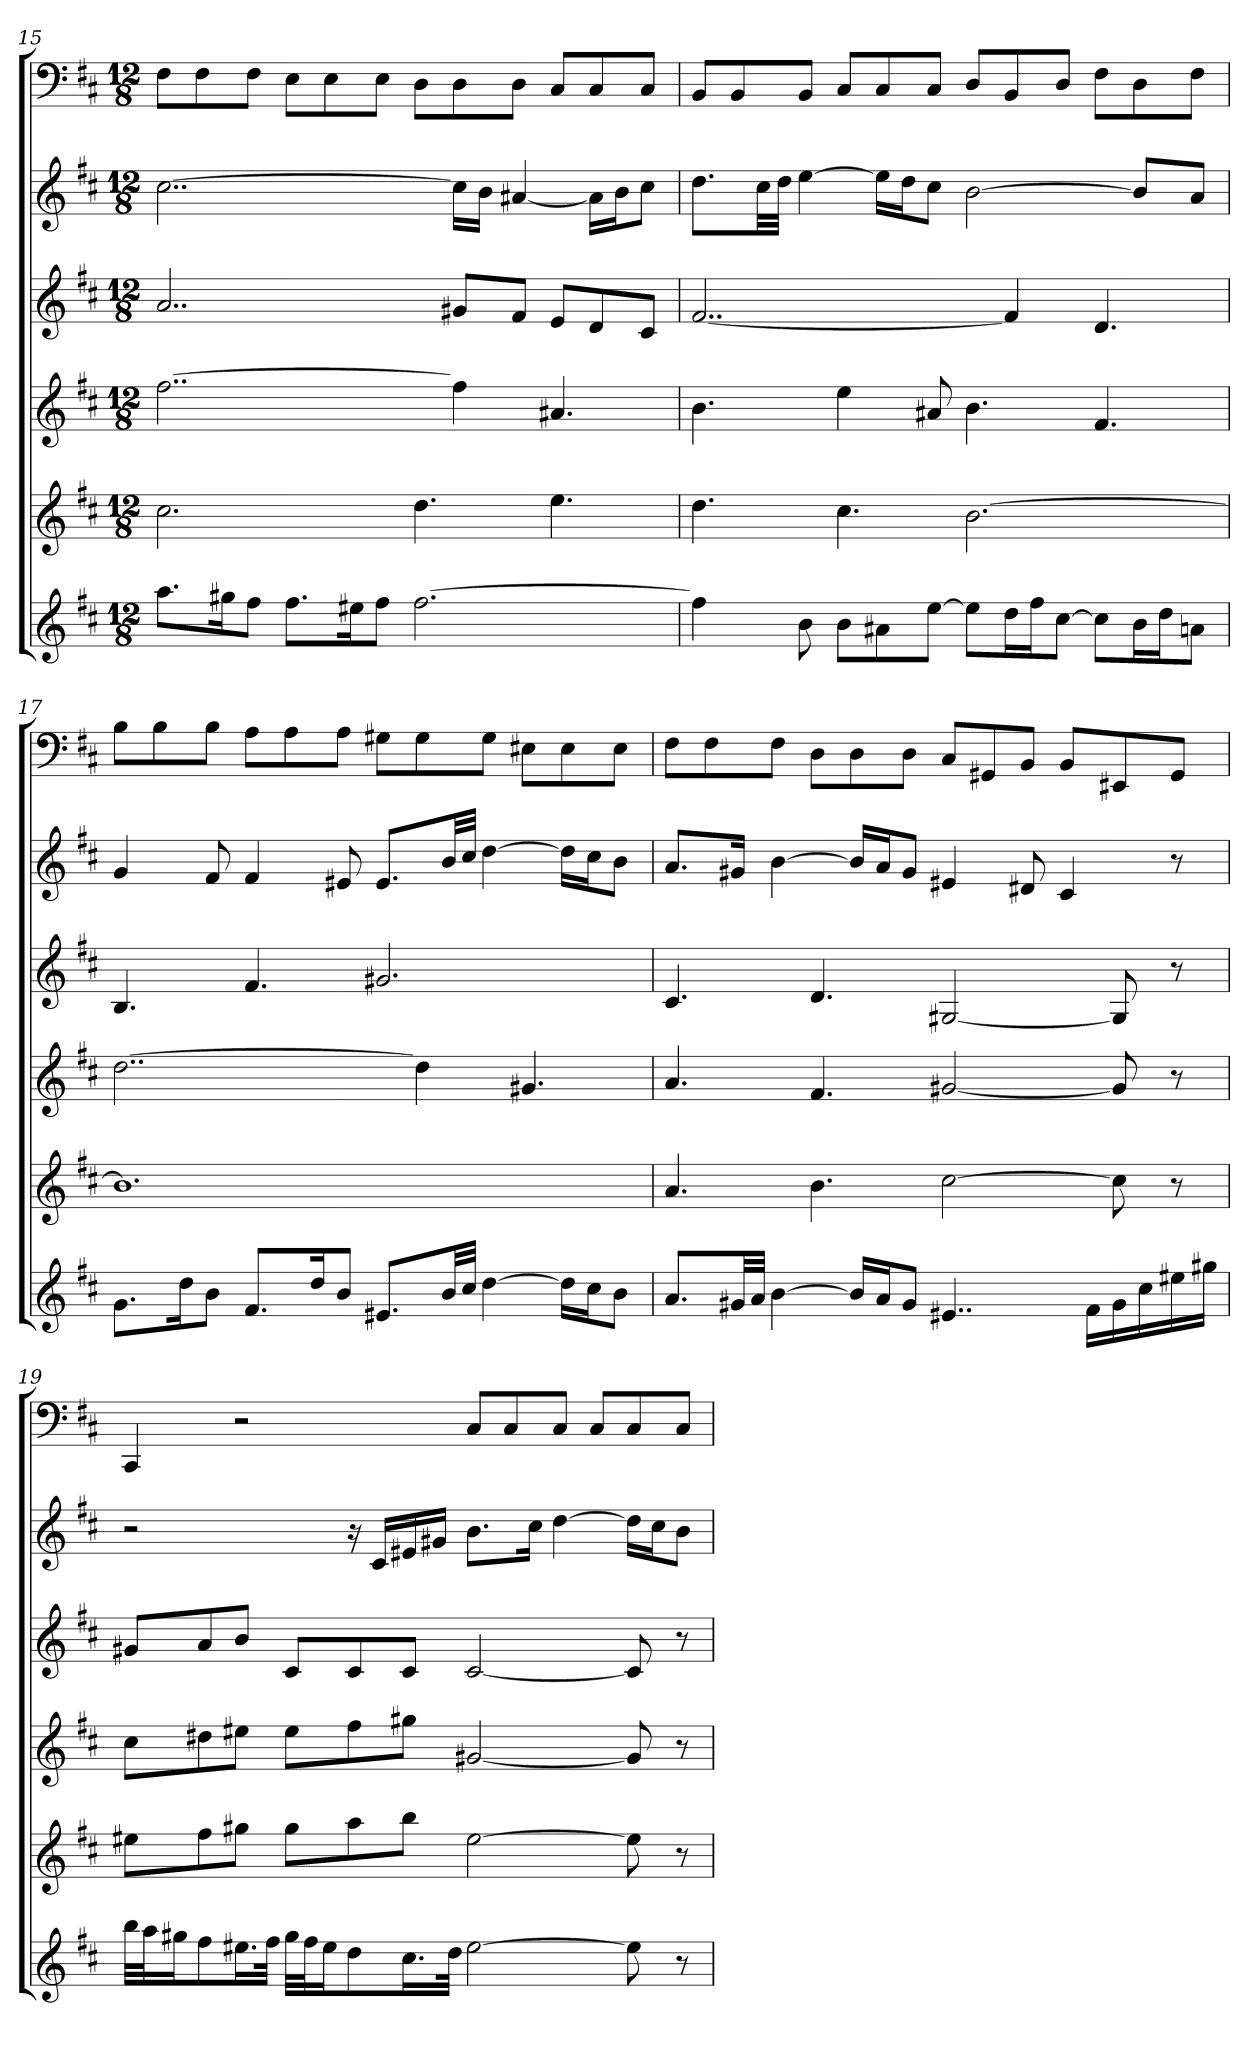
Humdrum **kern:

**kern	**kern	**kern	**kern	**kern	**kern
*part6	*part5	*part4	*part3	*part2	*part1
*staff6	*staff5	*staff4	*staff3	*staff2	*staff1
*k[f#c#]	*k[f#c#]	*k[f#c#]	*k[f#c#]	*k[f#c#]	*k[f#c#]
*b:	*b:	*b:	*b:	*b:	*b:
*M12/8	*M12/8	*M12/8	*M12/8	*M12/8	*M12/8
=15	=15	=15	=15	=15	=15
8.aaL	2.cc#	[2..ff#	2..a	[2..cc#	8F#L
.	.	.	.	.	8F#
16gg#XK	.	.	.	.	.
8ff#J	.	.	.	.	8F#J
8.ff#L	.	.	.	.	8EL
.	.	.	.	.	8E
16ee#XK	.	.	.	.	.
8ff#J	.	.	.	.	8EJ
[2.ff#	4.dd	.	.	.	8DL
.	.	4ff#]	8g#XL	16cc#LL]	8D
.	.	.	.	16bJJ	.
.	.	.	8f#J	[4a#X	8DJ
.	4.ee	4.a#X	8eL	.	8C#L
.	.	.	8d	16a#LL]	8C#
.	.	.	.	16bJ	.
.	.	.	8c#J	8cc#J	8C#J
=16	=16	=16	=16	=16	=16
4ff#]	4.dd	4.b	[2..f#	8.ddL	8BBL
.	.	.	.	.	8BB
.	.	.	.	32cc#LL	.
.	.	.	.	32ddJJJ	.
8b	.	.	.	[4ee	8BBJ
8bL	4.cc#	4ee	.	.	8C#L
8a#X	.	.	.	16eeLL]	8C#
.	.	.	.	16ddJ	.
[8eeJ	.	8a#X	.	8cc#J	8C#J
8eeL]	[2.b	4.b	.	[2b	8DL
16ddL	.	.	4f#]	.	8BB
16ff#J	.	.	.	.	.
[8cc#J	.	.	.	.	8DJ
8cc#L]	.	4.f#	4.d	.	8F#L
16bL	.	.	.	8bL]	8D
16ddJ	.	.	.	.	.
8anJ	.	.	.	8aJ	8F#J
=17	=17	=17	=17	=17	=17
8.gL	1.b]	[2..dd	4.B	4g	8BL
.	.	.	.	.	8B
16ddK	.	.	.	.	.
8bJ	.	.	.	8f#	8BJ
8.f#L	.	.	4.f#	4f#	8AL
.	.	.	.	.	8A
16ddK	.	.	.	.	.
8bJ	.	.	.	8e#X	8AJ
8.e#XL	.	.	2.g#X	8.e#L	8G#XL
.	.	4dd]	.	.	8G#
32bLL	.	.	.	32bLL	.
32cc#JJJ	.	.	.	32cc#JJJ	.
[4dd	.	.	.	[4dd	8G#J
.	.	4.g#X	.	.	8E#XL
16ddLL]	.	.	.	16ddLL]	8E#
16cc#J	.	.	.	16cc#J	.
8bJ	.	.	.	8bJ	8E#J
=18	=18	=18	=18	=18	=18
8.aL	4.a	4.a	4.c#	8.aL	8F#L
.	.	.	.	.	8F#
32g#XLL	.	.	.	16g#XJk	.
32aJJJ	.	.	.	.	.
[4b	.	.	.	[4b	8F#J
.	4.b	4.f#	4.d	.	8DL
16bLL]	.	.	.	16bLL]	8D
16aJ	.	.	.	16aJ	.
8g#J	.	.	.	8g#J	8DJ
4..e#X	[2cc#	[2g#X	[2G#X	4e#X	8C#L
.	.	.	.	.	8GG#X
.	.	.	.	8d#X	8BBJ
.	.	.	.	4c#	8BBL
16f#LL	.	.	.	.	.
16g#	8cc#]	8g#]	8G#]	.	8EE#X
16cc#	.	.	.	.	.
16ee#X	8r	8r	8r	8r	8GG#J
16gg#XJJ	.	.	.	.	.
=19	=19	=19	=19	=19	=19
32bbLLL	8ee#XL	8cc#L	8g#XL	2r	4CC#
32aaJ	.	.	.	.	.
16gg#XJ	.	.	.	.	.
8ff#	8ff#	8dd#X	8a	.	.
16.ee#XL	8gg#XJ	8ee#XJ	8bJ	.	2r
32ff#JJk	.	.	.	.	.
32gg#LLL	8gg#L	8ee#L	8c#L	.	.
32ff#J	.	.	.	.	.
16ee#J	.	.	.	.	.
8dd	8aa	8ff#	8c#	16r	.
.	.	.	.	16c#LL	.
16.cc#L	8bbJ	8gg#XJ	8c#J	16e#X	.
.	.	.	.	16g#XJJ	.
32ddJJk	.	.	.	.	.
[2ee#	[2ee#	[2g#X	[2c#	8.bL	8C#L
.	.	.	.	.	8C#
.	.	.	.	16cc#Jk	.
.	.	.	.	[4dd	8C#J
.	.	.	.	.	8C#L
8ee#]	8ee#]	8g#]	8c#]	16ddLL]	8C#
.	.	.	.	16cc#J	.
8r	8r	8r	8r	8bJ	8C#J
=	=	=	=	=	=
*-	*-	*-	*-	*-	*-
